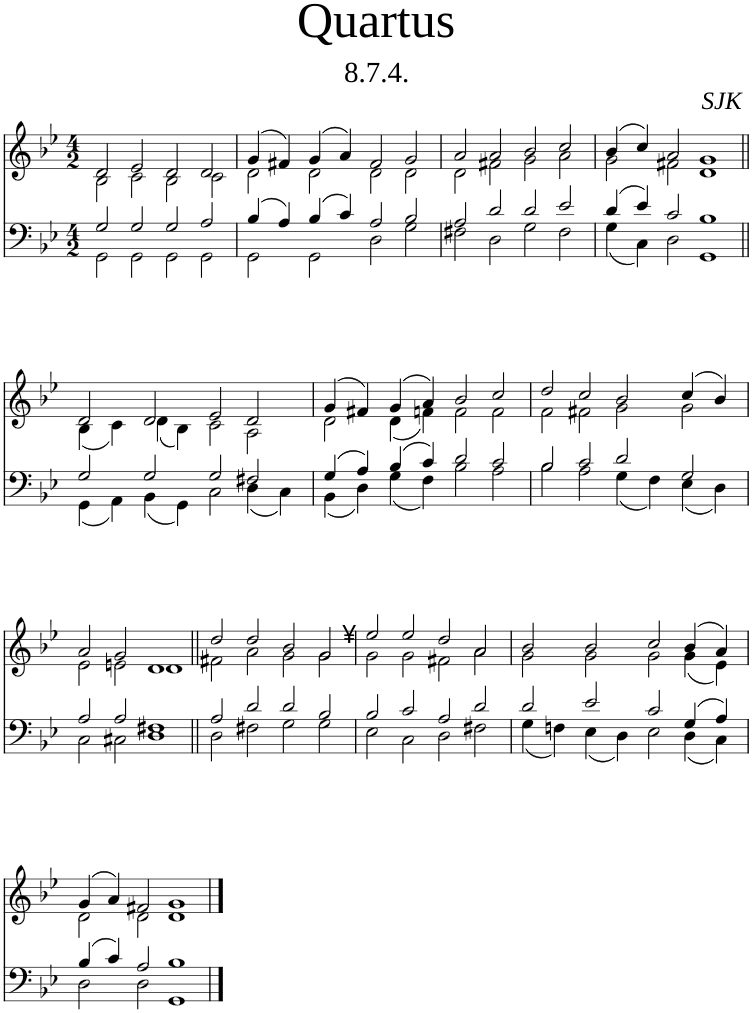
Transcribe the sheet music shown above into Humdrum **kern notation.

**kern	**kern
*part1	*part1
*staff2	*staff1
*I"Piano	*
*I'Pno	*
*clefF4	*clefG2
*k[b-e-]	*k[b-e-]
*M4/2	*M4/2
=1	=1
*^	*^
2G/	2GG\	2d/	2B-\
2G/	2GG\	2e-/	2c\
2G/	2GG\	2d/	2B-\
2A/	2GG\	2d/	2c\
=2	=2	=2	=2
4B-/	2GG\	(4g/	2d\
4A/	.	4f#X/)	.
4B-/	2GG\	(4g/	2d\
4c/	.	4a/)	.
2A/	2D\	2f#/	2d\
2B-/	2G\	2g/	2d\
=3	=3	=3	=3
2A/	2F#X\	2a/	2d\
2d/	2D\	2a/	2f#X\
2d/	2G\	2b-/	2g\
2e-/	2F#\	2cc/	2a\
=4	=4	=4	=4
4d/	4G\	(4b-/	2g\
4e-/	4C\	4cc/)	.
2c/	2D\	2a/	2f#X\
1B-	1GG	1g	1d
!!LO:LB:g=z	!!
=5||	=5||	=5||	=5||
2G/	4GG\	2d/	(4B-\
.	4AA\	.	4c\)
2G/	4BB-\	2d/	(4d\
.	4GG\	.	4B-\)
2G/	2C\	2e-/	2c\
2F#X/	4D\	2d/	2A\
.	4C\	.	.
=6	=6	=6	=6
4G/	4BB-\	(4g/	2d\
4A/	4D\	4f#X/)	.
4B-/	4G\	(4g/	(4d\
4c/	4F\	4a/)	4fn\)
2d/	2B-\	2b-/	2f\
2c/	2A\	2cc/	2f\
=7	=7	=7	=7
2B-/	2B-\	2dd/	2f\
2c/	2A\	2cc/	2f#X\
2d/	4G\	2b-/	2g\
.	4F\	.	.
2G/	4E-\	(4cc/	2g\
.	4D\	4b-/)	.
!!LO:LB:g=z	!!
=8	=8	=8	=8
2A/	2C\	2a/	2e-\
2A/	2C#X\	2g/	2en\
1F#X	1D	1d	1d
=9||	=9||	=9||	=9||
2A/	2D\	2dd/	2f#X\
2d/	2F#X\	2dd/	2a\
2d/	2G\	2b-/	2g\
2B-/	2G\	2g/	2g\
=10	=10	=10	=10
!	!	!LO:TX:a:t=¥	!
2B-/	2E-\	2ee-/	2g\
2c/	2C\	2ee-/	2g\
2A/	2D\	2dd/	2f#X\
2d/	2F#X\	2a/	2a\
=11	=11	=11	=11
2d/	4G\	2b-/	2g\
.	4Fn\	.	.
2e-/	4E-\	2b-/	2g\
.	4D\	.	.
2c/	2E-\	2cc/	2g\
4G/	4D\	(4b-/	(4g\
4A/	4C\	4a/)	4e-\)
!!LO:LB:g=z	!!
=12	=12	=12	=12
4B-/	2D\	(4g/	2d\
4c/	.	4a/)	.
2A/	2D\	2f#X/	2d\
1B-	1GG	1g	1d
*v	*v	*	*
*	*v	*v
==	==
*-	*-
